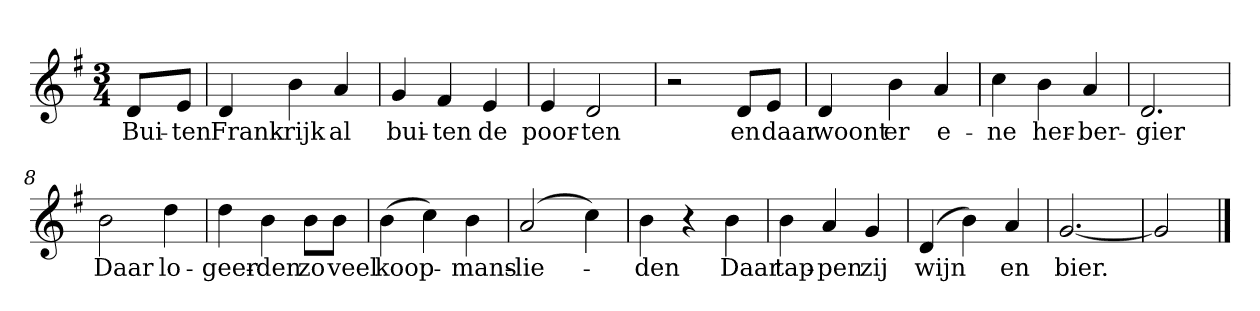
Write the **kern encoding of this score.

**kern	**text
*part1	*part1
*staff1	*staff1
*clefG2	*
*k[f#]	*
*G:	*
*M3/4	*
*MM108	*
=	=
8d/L	Bui-
8e/J	-ten
=1	=1
4d	Frank-
4b	-rijk
4a	al
=2	=2
4g	bui-
4f#	-ten
4e	de
=3	=3
4e	poor-
2d	-ten
=4	=4
2r	.
8d/L	en
8e/J	daar
=5	=5
4d	woont
4b	er
4a	e-
=6	=6
4cc	-ne
4b	her-
4a	-ber-
=7	=7
2.d	-gier
=8	=8
2b	Daar
4dd	lo-
=9	=9
4dd	-geer-
4b	-den
8b\L	zo
8b\J	veel
=10	=10
(4b	koop-
4cc)	.
4b	-mans-
=11	=11
(2a	-lie-
4cc)	.
=12	=12
4b	-den
4r	.
4b	Daar
=13	=13
4b	tap-
4a	-pen
4g	zij
=14	=14
(4d	wijn
4b)	.
4a	en
=15	=15
[2.g	bier.
=16	=16
2g]	.
==	==
*-	*-
